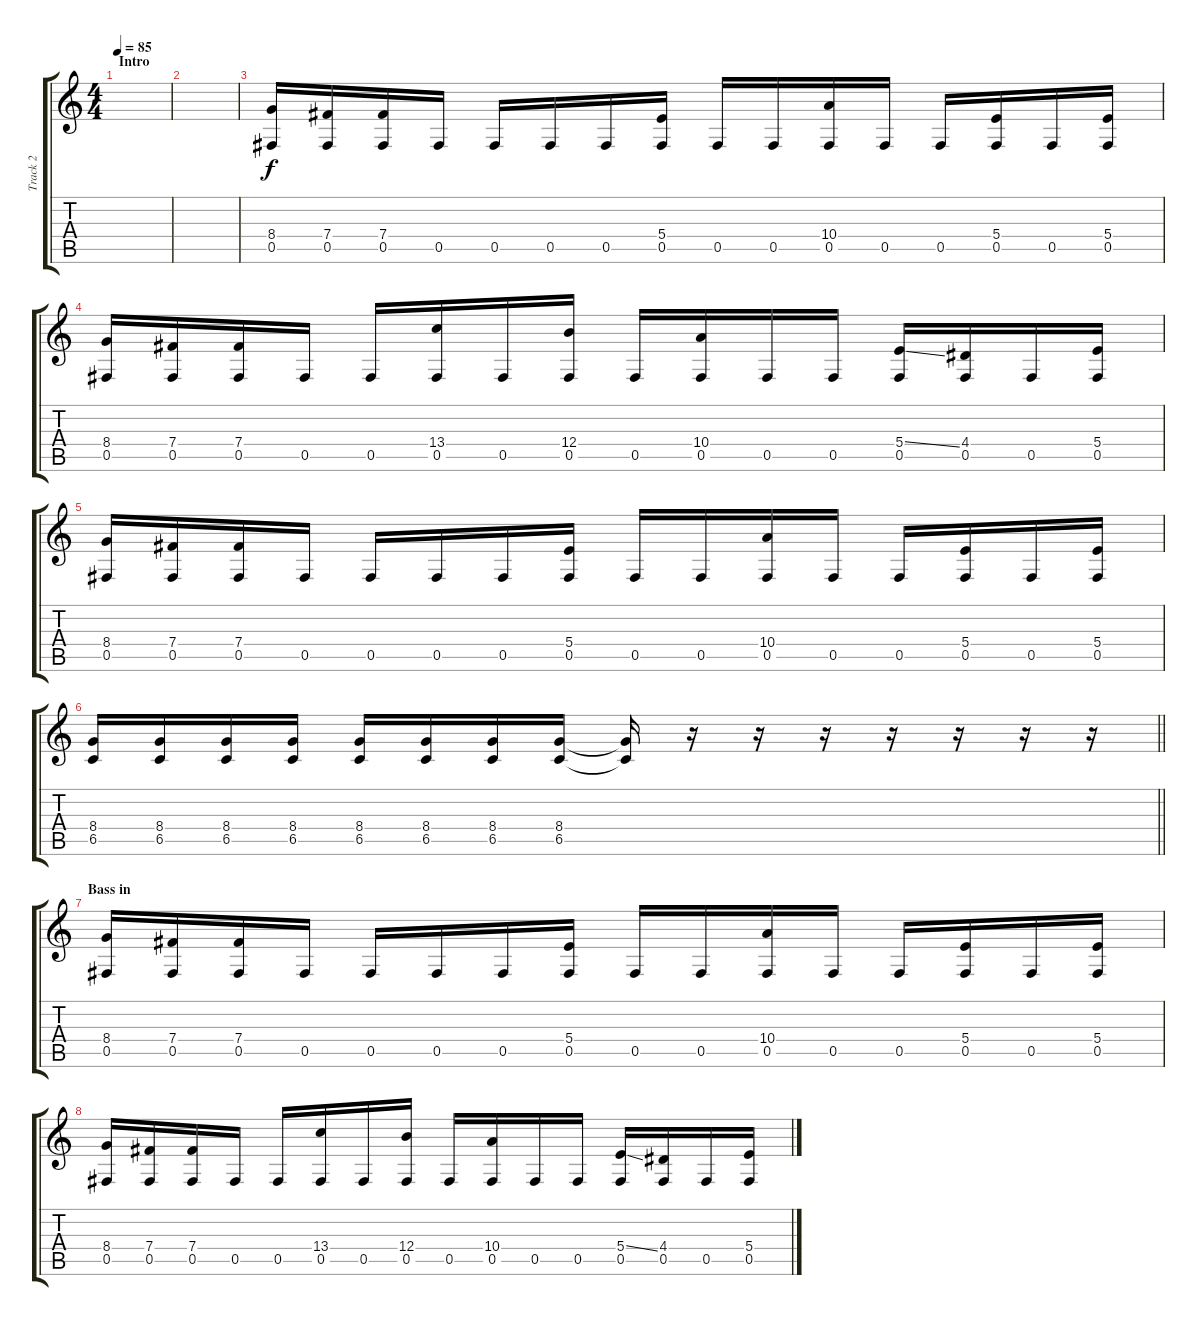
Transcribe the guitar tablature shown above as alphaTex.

\track ("Track 2" "Track 2") {instrument distortionguitar}
\staff {score tabs}
\tuning (Db4 Ab3 E3 B2 Gb2 B1) {hide}
\ts (4 4)
\section ("" "Intro")
\tempo 85
\clef g2
\ks c
|
|
(8.4 0.5).16{balance 0} (7.4 0.5).16 (7.4 0.5).16 0.5.16 0.5.16 0.5.16 0.5.16 (5.4 0.5).16 0.5.16 0.5.16 (10.4 0.5).16 0.5.16 0.5.16 (5.4 0.5).16 0.5.16 (5.4 0.5).16 |
(8.4 0.5).16 (7.4 0.5).16 (7.4 0.5).16 0.5.16 0.5.16 (13.4 0.5).16 0.5.16 (12.4 0.5).16 0.5.16 (10.4 0.5).16 0.5.16 0.5.16 (5.4{ss} 0.5).16 (4.4 0.5).16 0.5.16 (5.4 0.5).16 |
(8.4 0.5).16 (7.4 0.5).16 (7.4 0.5).16 0.5.16 0.5.16 0.5.16 0.5.16 (5.4 0.5).16 0.5.16 0.5.16 (10.4 0.5).16 0.5.16 0.5.16 (5.4 0.5).16 0.5.16 (5.4 0.5).16 |
\barLineRight lightlight
(8.4 6.5).16 (8.4 6.5).16 (8.4 6.5).16 (8.4 6.5).16 (8.4 6.5).16 (8.4 6.5).16 (8.4 6.5).16 (8.4 6.5).16 (8.4{t} 6.5{t}).16 r.16{balance 8} r.16 r.16 r.16 r.16 r.16 r.16 |
\section ("" "Bass in")
(8.4 0.5).16 (7.4 0.5).16 (7.4 0.5).16 0.5.16 0.5.16 0.5.16 0.5.16 (5.4 0.5).16 0.5.16 0.5.16 (10.4 0.5).16 0.5.16 0.5.16 (5.4 0.5).16 0.5.16 (5.4 0.5).16 |
(8.4 0.5).16 (7.4 0.5).16 (7.4 0.5).16 0.5.16 0.5.16 (13.4 0.5).16 0.5.16 (12.4 0.5).16 0.5.16 (10.4 0.5).16 0.5.16 0.5.16 (5.4{ss} 0.5).16 (4.4 0.5).16 0.5.16 (5.4 0.5).16
